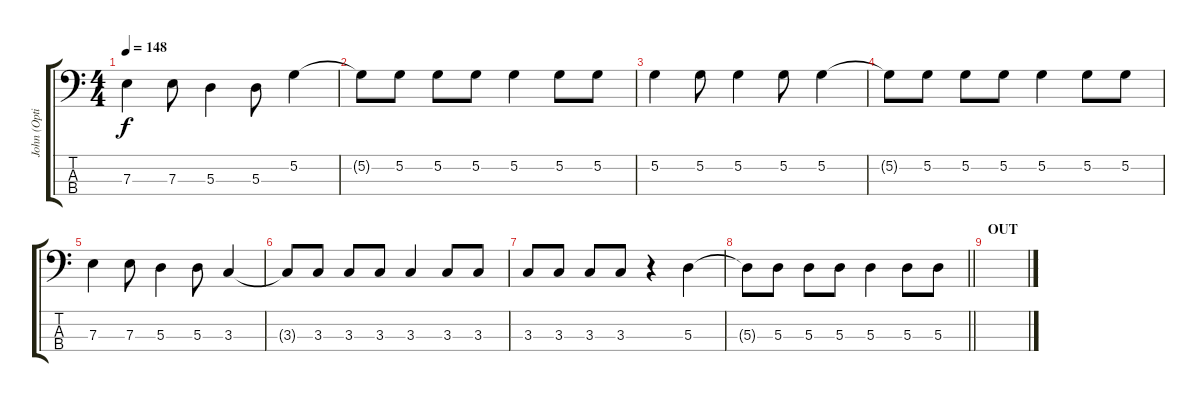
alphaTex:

\track ("John (Optional) - Bass Guitar" "John (Opti") {instrument electricbassfinger}
\staff {score tabs}
\tuning (G2 D2 A1 E1) {hide}
\ts (4 4)
\tempo 148
\clef f4
\ks c
7.3.4{dy f} 7.3.8 5.3.4 5.3.8 5.2.4 |
5.2{t}.8 5.2.8 5.2.8 5.2.8 5.2.4 5.2.8 5.2.8 |
5.2.4 5.2.8 5.2.4 5.2.8 5.2.4 |
5.2{t}.8 5.2.8 5.2.8 5.2.8 5.2.4 5.2.8 5.2.8 |
7.3.4 7.3.8 5.3.4 5.3.8 3.3.4 |
3.3{t}.8 3.3.8 3.3.8 3.3.8 3.3.4 3.3.8 3.3.8 |
3.3.8 3.3.8 3.3.8 3.3.8 r.4 5.3.4 |
\barLineRight lightlight
5.3{t}.8 5.3.8 5.3.8 5.3.8 5.3.4 5.3.8 5.3.8 |
\section ("" "OUT")
